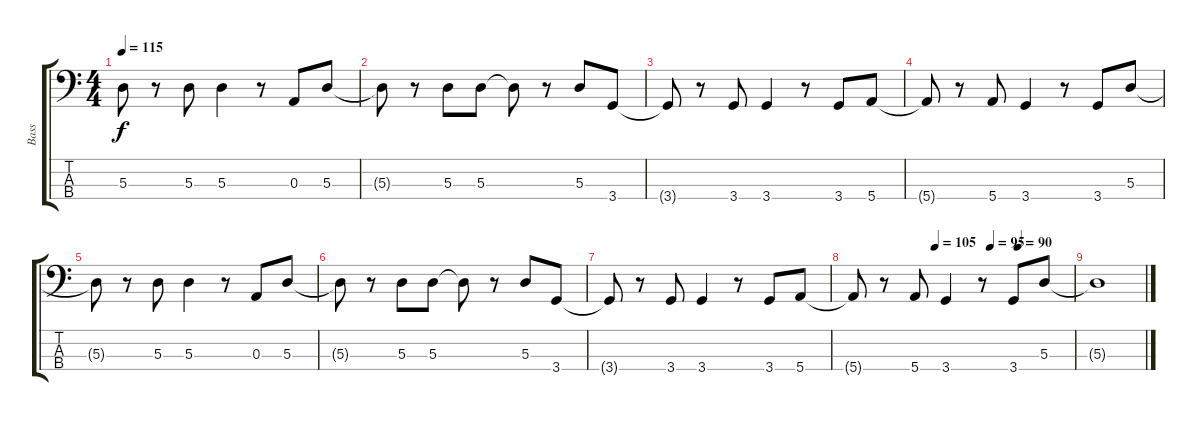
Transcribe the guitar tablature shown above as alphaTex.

\track ("Bass" "Bass") {instrument electricbassfinger}
\staff {score tabs}
\tuning (G2 D2 A1 E1) {hide}
\ts (4 4)
\tempo 115
\clef f4
\ks c
5.3{t}.8{dy f} r.8 5.3.8 5.3.4 r.8 0.3.8 5.3.8 |
5.3{t}.8 r.8 5.3.8 5.3.8 5.3{t}.8 r.8 5.3.8 3.4.8 |
3.4{t}.8 r.8 3.4.8 3.4.4 r.8 3.4.8 5.4.8 |
5.4{t}.8 r.8 5.4.8 3.4.4 r.8 3.4.8 5.3.8 |
5.3{t}.8 r.8 5.3.8 5.3.4 r.8 0.3.8 5.3.8 |
5.3{t}.8 r.8 5.3.8 5.3.8 5.3{t}.8 r.8 5.3.8 3.4.8 |
3.4{t}.8 r.8 3.4.8 3.4.4 r.8 3.4.8 5.4.8 |
\tempo (105 0.375)
\tempo (95 0.625)
\tempo (90 0.75)
5.4{t}.8 r.8 5.4.8 3.4.4 r.8 3.4.8 5.3.8 |
5.3{t}.1
